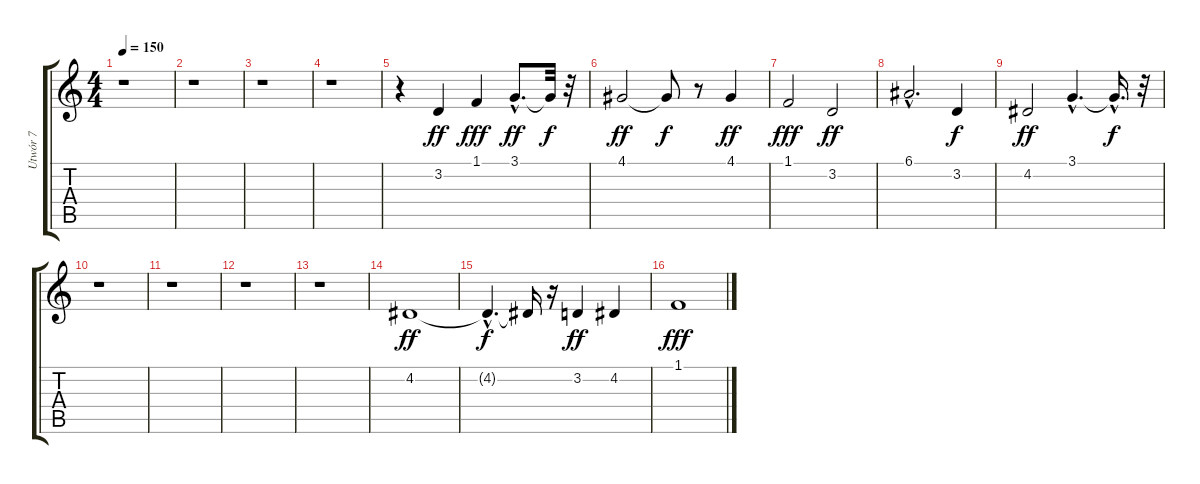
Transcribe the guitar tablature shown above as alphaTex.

\track ("Utwór 7" "Utwór 7") {instrument lead6voice}
\staff {score tabs}
\tuning (E4 B3 G3 D3 A2 E2) {hide}
\ts (4 4)
\tempo 150
\clef g2
\ks c
r.1{dy f} |
r.1 |
r.1 |
r.1 |
r.4 3.2.4{dy ff} 1.1.4{dy fff} 3.1{hac}.8{d dy ff} 3.1{t}.32{dy f} r.32 |
4.1.2{dy ff} 4.1{t}.8{dy f} r.8 4.1.4{dy ff} |
1.1.2{dy fff} 3.2.2{dy ff} |
6.1{hac}.2{d} 3.2.4{dy f} |
4.2.2{dy ff} 3.1{hac}.4{d} 3.1{hac t}.16{d dy f} r.32 |
r.1 |
r.1 |
r.1 |
r.1 |
4.2.1{dy ff} |
4.2{hac t}.4{d dy f} 4.2{t}.16 r.16 3.2.4{dy ff} 4.2.4 |
1.1.1{dy fff}
